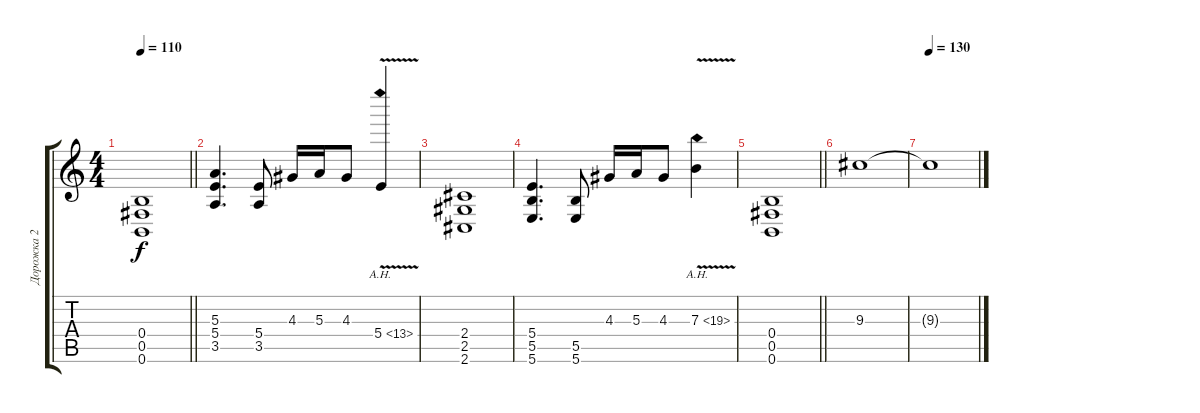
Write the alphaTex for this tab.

\track ("Дорожка 2" "Дорожка 2") {instrument distortionguitar}
\staff {score tabs}
\tuning (Db4 Ab3 E3 B2 Gb2 B1) {hide}
\ts (4 4)
\tempo 110
\clef g2
\barLineRight lightlight
\ks c
(0.4 0.5 0.6).1{dy f} |
(5.3 5.4 3.5).4{d} (5.4 3.5).8 4.3.16 5.3.16 4.3.8 5.4{ah 8 v}.4 |
(2.4 2.5 2.6).1 |
(5.4 5.5 5.6).4{d} (5.5 5.6).8 4.3.16 5.3.16 4.3.8 7.3{ah 12 v}.4 |
\barLineRight lightlight
(0.4 0.5 0.6).1 |
9.3.1 |
\tempo 130
9.3{t}.1
